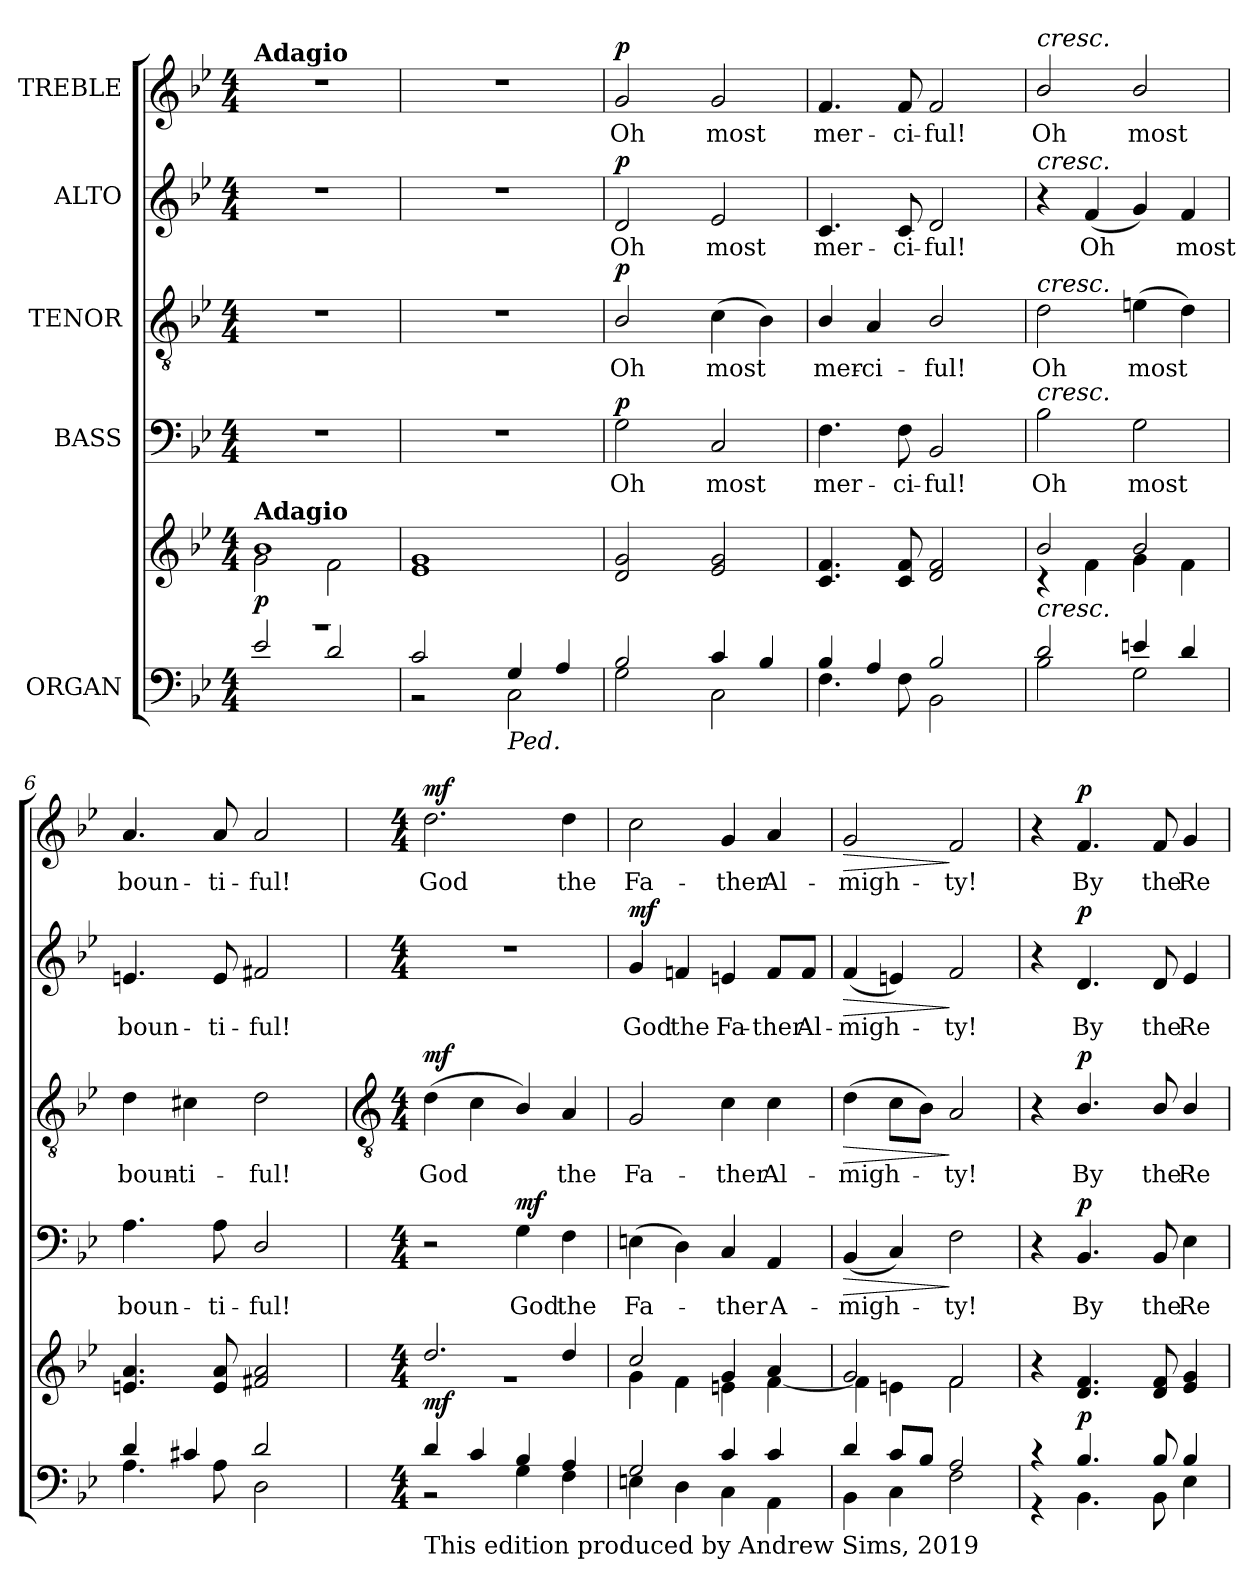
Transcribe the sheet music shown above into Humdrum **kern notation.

**kern	**kern	**dynam	**kern	**text	**dynam	**kern	**text	**dynam	**kern	**text	**dynam	**kern	**text	**dynam
*part5	*part5	*part5	*part4	*part4	*part4	*part3	*part3	*part3	*part2	*part2	*part2	*part1	*part1	*part1
*staff6	*staff5	*staff5/6	*staff4	*staff4	*staff4	*staff3	*staff3	*staff3	*staff2	*staff2	*staff2	*staff1	*staff1	*staff1
*I"ORGAN	*	*	*I"BASS	*	*	*I"TENOR	*	*	*I"ALTO	*	*	*I"TREBLE	*	*
*clefF4	*clefG2	*	*clefF4	*	*	*clefGv2	*	*	*clefG2	*	*	*clefG2	*	*
*k[b-e-]	*k[b-e-]	*	*k[b-e-]	*	*	*k[b-e-]	*	*	*k[b-e-]	*	*	*k[b-e-]	*	*
*B-:	*B-:	*	*B-:	*	*	*B-:	*	*	*B-:	*	*	*B-:	*	*
*M4/4	*M4/4	*	*M4/4	*	*	*M4/4	*	*	*M4/4	*	*	*M4/4	*	*
=1	=1	=1	=1	=1	=1	=1	=1	=1	=1	=1	=1	=1	=1	=1
*^	*^	*	*	*	*	*	*	*	*	*	*	*	*	*
!	!	!	!	!	!	!	!	!	!	!	!	!	!	!LO:TX:a:B:t=Adagio	!	!
!	!	!LO:TX:a:B:t=Adagio	!	!	!	!	!	!	!	!	!	!	!	!	!	!
!	!	!	!	!LO:DY:b	!	!	!	!	!	!	!	!	!	!	!	!
1r	2e-/	1b-/	2g\	p	1r	.	.	1r	.	.	1r	.	.	1r	.	.
.	2d/	.	2f\	.	.	.	.	.	.	.	.	.	.	.	.	.
=2	=2	=2	=2	=2	=2	=2	=2	=2	=2	=2	=2	=2	=2	=2	=2	=2
2c/	2r	1e-/ 1g/	4ryy	.	1r	.	.	1r	.	.	1r	.	.	1r	.	.
.	.	.	4ryy	.	.	.	.	.	.	.	.	.	.	.	.	.
!LO:TX:b:i:t=Ped.	!	!	!	!	!	!	!	!	!	!	!	!	!	!	!	!
4G/	2C\	.	4ryy	.	.	.	.	.	.	.	.	.	.	.	.	.
4A/	.	.	4ryy	.	.	.	.	.	.	.	.	.	.	.	.	.
=3	=3	=3	=3	=3	=3	=3	=3	=3	=3	=3	=3	=3	=3	=3	=3	=3
!	!	!	!	!	!	!LO:LY:b	!LO:DY:a	!	!LO:LY:b	!LO:DY:a	!	!LO:LY:b	!LO:DY:a	!	!LO:LY:b	!LO:DY:a
2B-/	2G\	2d/ 2g/	4ryy	.	2G\	Oh	p	2B-/	Oh	p	2d/	Oh	p	2g/	Oh	p
.	.	.	4ryy	.	.	.	.	.	.	.	.	.	.	.	.	.
!	!	!	!	!	!	!LO:LY:b	!	!	!LO:LY:b	!	!	!LO:LY:b	!	!	!LO:LY:b	!
4c/	2C\	2e-/ 2g/	4ryy	.	2C/	most	.	(>4c\	most	.	2e-/	most	.	2g/	most	.
4B-/	.	.	4ryy	.	.	.	.	4B-\)	.	.	.	.	.	.	.	.
=4	=4	=4	=4	=4	=4	=4	=4	=4	=4	=4	=4	=4	=4	=4	=4	=4
!	!	!	!	!	!	!LO:LY:b	!	!	!LO:LY:b	!	!	!LO:LY:b	!	!	!LO:LY:b	!
4B-/	4.F\	4.c/ 4.f/	4ryy	.	4.F\	mer-	.	4B-/	mer-	.	4.c/	mer-	.	4.f/	mer-	.
!	!	!	!	!	!	!	!	!	!LO:LY:b	!	!	!	!	!	!	!
4A/	.	.	4ryy	.	.	.	.	4A/	-ci-	.	.	.	.	.	.	.
!	!	!	!	!	!	!LO:LY:b	!	!	!	!	!	!LO:LY:b	!	!	!LO:LY:b	!
.	8F\	8c/ 8f/	.	.	8F\	-ci-	.	.	.	.	8c/	-ci-	.	8f/	-ci-	.
!	!	!	!	!	!	!LO:LY:b	!	!	!LO:LY:b	!	!	!LO:LY:b	!	!	!LO:LY:b	!
2B-/	2BB-\	2d/ 2f/	4ryy	.	2BB-/	-ful!	.	2B-/	-ful!	.	2d/	-ful!	.	2f/	-ful!	.
.	.	.	4ryy	.	.	.	.	.	.	.	.	.	.	.	.	.
=5	=5	=5	=5	=5	=5	=5	=5	=5	=5	=5	=5	=5	=5	=5	=5	=5
!	!	!	!	!	!	!	!	!	!	!	!	!	!	!LO:TX:a:i:t=cresc.	!	!
!	!	!	!	!	!	!	!	!	!	!	!LO:TX:a:i:t=cresc.	!	!	!	!	!
!	!	!	!	!	!	!	!	!LO:TX:a:i:t=cresc.	!	!	!	!	!	!	!	!
!	!	!	!	!	!LO:TX:a:i:t=cresc.	!	!	!	!	!	!	!	!	!	!	!
!LO:TX:a:i:t=cresc.	!	!	!	!	!	!	!	!	!	!	!	!	!	!	!	!
!	!	!	!	!	!	!LO:LY:b	!	!	!LO:LY:b	!	!	!	!	!	!LO:LY:b	!
2d/	2B-\	2b-/	4r	.	2B-\	Oh	.	2d\	Oh	.	4r	.	.	2b-/	Oh	.
!	!	!	!	!	!	!	!	!	!	!	!	!LO:LY:b	!	!	!	!
.	.	.	4f\	.	.	.	.	.	.	.	(<4f/	Oh	.	.	.	.
!	!	!	!	!	!	!LO:LY:b	!	!	!LO:LY:b	!	!	!	!	!	!LO:LY:b	!
4en/	2G\	2b-/	4g\	.	2G\	most	.	(>4en\	most	.	4g/)	.	.	2b-/	most	.
!	!	!	!	!	!	!	!	!	!	!	!	!LO:LY:b	!	!	!	!
4d/	.	.	4f\	.	.	.	.	4d\)	.	.	4f/	most	.	.	.	.
=6	=6	=6	=6	=6	=6	=6	=6	=6	=6	=6	=6	=6	=6	=6	=6	=6
!	!	!	!	!	!	!LO:LY:b	!	!	!LO:LY:b	!	!	!LO:LY:b	!	!	!LO:LY:b	!
4d/	4.A\	4.en/ 4.a/	4ryy	.	4.A\	boun-	.	4d\	boun-	.	4.en/	boun-	.	4.a/	boun-	.
!	!	!	!	!	!	!	!	!	!LO:LY:b	!	!	!	!	!	!	!
4c#X/	.	.	4ryy	.	.	.	.	4c#X\	-ti-	.	.	.	.	.	.	.
!	!	!	!	!	!	!LO:LY:b	!	!	!	!	!	!LO:LY:b	!	!	!LO:LY:b	!
.	8A\	8e/ 8a/	.	.	8A\	-ti-	.	.	.	.	8e/	-ti-	.	8a/	-ti-	.
!	!	!	!	!	!	!LO:LY:b	!	!	!LO:LY:b	!	!	!LO:LY:b	!	!	!LO:LY:b	!
2d/	2D\	2f#X/ 2a/	4ryy	.	2D/	-ful!	.	2d\	-ful!	.	2f#X/	-ful!	.	2a/	-ful!	.
.	.	.	4ryy	.	.	.	.	.	.	.	.	.	.	.	.	.
!!LO:LB:g=z
=7	=7	=7	=7	=7	=7	=7	=7	=7	=7	=7	=7	=7	=7	=7	=7	=7
*	*	*	*	*	*	*	*	*clefGv2	*	*	*	*	*	*	*	*
*M4/4	*	*M4/4	*	*	*M4/4	*	*	*M4/4	*	*	*M4/4	*	*	*M4/4	*	*
!LO:TX:b:t=This edition produced by Andrew Sims, 2019	!	!	!	!	!	!	!	!	!	!	!	!	!	!	!	!
!	!	!	!	!LO:DY:a=2	!	!	!	!	!LO:LY:b	!LO:DY:a	!	!	!	!	!LO:LY:b	!LO:DY:a
4d/	2r	2.dd/	1r	mf	2r	.	.	(>4d\	God	mf	1r	.	.	2.dd\	God	mf
4c/	.	.	.	.	.	.	.	4c\	.	.	.	.	.	.	.	.
!	!	!	!	!	!	!LO:LY:b	!LO:DY:a	!	!	!	!	!	!	!	!	!
4B-/	4G\	.	.	.	4G\	God	mf	4B-/)	.	.	.	.	.	.	.	.
!	!	!	!	!	!	!LO:LY:b	!	!	!LO:LY:b	!	!	!	!	!	!LO:LY:b	!
4A/	4F\	4dd/	.	.	4F\	the	.	4A/	the	.	.	.	.	4dd\	the	.
=8	=8	=8	=8	=8	=8	=8	=8	=8	=8	=8	=8	=8	=8	=8	=8	=8
!	!	!	!	!	!	!LO:LY:b	!	!	!LO:LY:b	!	!	!LO:LY:b	!LO:DY:a	!	!LO:LY:b	!
2G/	4En\	2cc/	4g\	.	(>4En\	Fa-	.	2G/	Fa-	.	4g/	God	mf	2cc\	Fa-	.
!	!	!	!	!	!	!	!	!	!	!	!	!LO:LY:b	!	!	!	!
.	4D\	.	4f\	.	4D\)	.	.	.	.	.	4fn/	the	.	.	.	.
!	!	!	!	!	!	!LO:LY:b	!	!	!LO:LY:b	!	!	!LO:LY:b	!	!	!LO:LY:b	!
4c/	4C\	4g/	4en\	.	4C/	-ther	.	4c\	-ther	.	4en/	Fa-	.	4g/	-ther	.
!	!	!	!	!	!	!LO:LY:b	!	!	!LO:LY:b	!	!	!LO:LY:b	!	!	!LO:LY:b	!
4c/	4AA\	4a/	[4f\	.	4AA/	A-	.	4c\	Al-	.	8f/L	-ther	.	4a/	Al-	.
!	!	!	!	!	!	!	!	!	!	!	!	!LO:LY:b	!	!	!	!
.	.	.	.	.	.	.	.	.	.	.	8f/J	Al-	.	.	.	.
=9	=9	=9	=9	=9	=9	=9	=9	=9	=9	=9	=9	=9	=9	=9	=9	=9
!	!	!	!	!	!	!LO:LY:b	!LO:HP:b	!	!LO:LY:b	!LO:HP:b	!	!LO:LY:b	!LO:HP:b	!	!LO:LY:b	!LO:HP:b
4d/	4BB-\	2g/	4f\]	.	(<4BB-/	-migh-	>	(>4d\	-migh-	>	(<4f/	-migh-	>	2g/	-migh-	>
8c/L	4C\	.	4en\	.	4C/)	.	.	8c\L	.	.	4en/)	.	.	.	.	.
8B-/J	.	.	.	.	.	.	.	8B-\J)	.	.	.	.	.	.	.	.
!	!	!	!	!	!	!LO:LY:b	!	!	!LO:LY:b	!	!	!LO:LY:b	!	!	!LO:LY:b	!
2A/	2F\	2f/	2f\	.	2F\	-ty!	]	2A/	-ty!	]	2f/	-ty!	]	2f/	-ty!	]
=10	=10	=10	=10	=10	=10	=10	=10	=10	=10	=10	=10	=10	=10	=10	=10	=10
4r	4r	4r	4ryy	.	4r	.	.	4r	.	.	4r	.	.	4r	.	.
!	!	!	!	!LO:DY:a=2	!	!LO:LY:b	!LO:DY:a	!	!LO:LY:b	!LO:DY:a	!	!LO:LY:b	!LO:DY:a	!	!LO:LY:b	!LO:DY:a
4.B-/	4.BB-\	4.d/ 4.f/	4ryy	p	4.BB-/	By	p	4.B-/	By	p	4.d/	By	p	4.f/	By	p
.	.	.	4ryy	.	.	.	.	.	.	.	.	.	.	.	.	.
!	!	!	!	!	!	!LO:LY:b	!	!	!LO:LY:b	!	!	!LO:LY:b	!	!	!LO:LY:b	!
8B-/	8BB-\	8d/ 8f/	.	.	8BB-/	the	.	8B-/	the	.	8d/	the	.	8f/	the	.
!	!	!	!	!	!	!LO:LY:b	!	!	!LO:LY:b	!	!	!LO:LY:b	!	!	!LO:LY:b	!
4B-/	4E-\	4e-/ 4g/	4ryy	.	4E-\	Re-	.	4B-/	Re-	.	4e-/	Re-	.	4g/	Re-	.
*v	*v	*	*	*	*	*	*	*	*	*	*	*	*	*	*	*
*	*v	*v	*	*	*	*	*	*	*	*	*	*	*	*	*
=	=	=	=	=	=	=	=	=	=	=	=	=	=	=
*-	*-	*-	*-	*-	*-	*-	*-	*-	*-	*-	*-	*-	*-	*-
